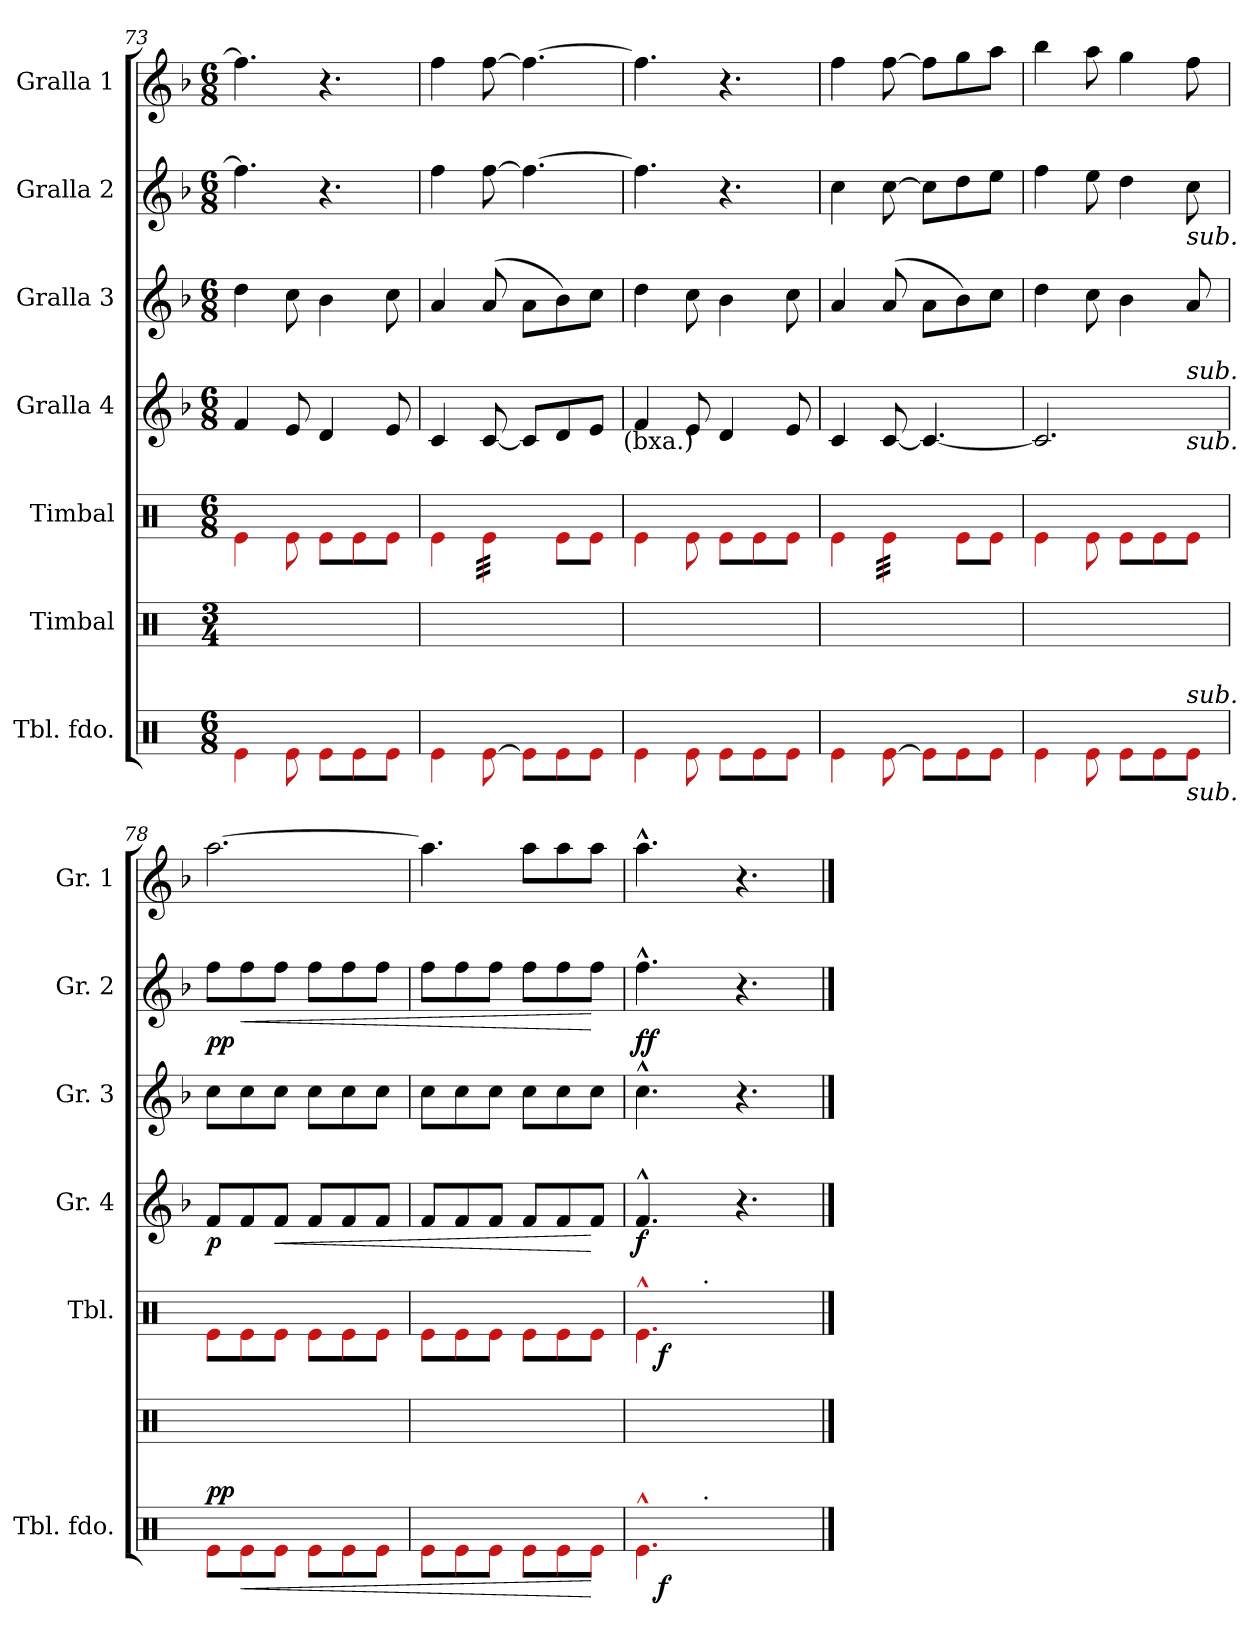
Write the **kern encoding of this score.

**kern	**dynam	**kern	**kern	**dynam	**kern	**dynam	**kern	**dynam	**kern	**dynam	**kern
*part7	*part7	*part6	*part5	*part5	*part4	*part4	*part3	*part3	*part2	*part2	*part1
*staff7	*staff7	*staff6	*staff5	*staff5	*staff4	*staff4	*staff3	*staff3	*staff2	*staff2	*staff1
*I"Tbl. fdo.	*	*I"Timbal	*I"Timbal	*	*I"Gralla 4	*	*I"Gralla 3	*	*I"Gralla 2	*	*I"Gralla 1
*I'Tbl. fdo.	*	*	*I'Tbl.	*	*I'Gr. 4	*	*I'Gr. 3	*	*I'Gr. 2	*	*I'Gr. 1
*clefX	*	*clefX	*clefX	*	*clefG2	*	*clefG2	*	*clefG2	*	*clefG2
*k[]	*	*k[]	*k[]	*	*k[b-]	*	*k[b-]	*	*k[b-]	*	*k[b-]
*	*	*	*	*	*F:	*	*F:	*	*F:	*	*F:
*M6/8	*	*M3/4	*M6/8	*	*M6/8	*	*M6/8	*	*M6/8	*	*M6/8
=73	=73	=73	=73	=73	=73	=73	=73	=73	=73	=73	=73
4e\	.	2.ryy	4e\	.	4f/	.	4dd\	.	4.ff\]	.	4.ff\]
8e\	.	.	8e\	.	8e/	.	8cc\	.	.	.	.
8e\L	.	.	8e\L	.	4d/	.	4b-\	.	4.r	.	4.r
8e\	.	.	8e\	.	.	.	.	.	.	.	.
8e\J	.	.	8e\J	.	8e/	.	8cc\	.	.	.	.
!!LO:LB:g=z
=74	=74	=74	=74	=74	=74	=74	=74	=74	=74	=74	=74
4e\	.	2.ryy	4e\	.	4c/	.	4a/	.	4ff\	.	4ff\
*	*	*	*tremolo	*	*	*	*	*	*	*	*
[8e\	.	.	32e\LLL	.	[8c/	.	(>8a/	.	[8ff\	.	[8ff\
.	.	.	32e\	.	.	.	.	.	.	.	.
.	.	.	32e\	.	.	.	.	.	.	.	.
.	.	.	32e\	.	.	.	.	.	.	.	.
8e\L]	.	.	32e\	.	8c/L]	.	8a\L	.	4.ff\_	.	4.ff\_
.	.	.	32e\	.	.	.	.	.	.	.	.
.	.	.	32e\	.	.	.	.	.	.	.	.
.	.	.	32e\JJJ	.	.	.	.	.	.	.	.
*	*	*	*Xtremolo	*	*	*	*	*	*	*	*
8e\	.	.	8e\L	.	8d/	.	8b-\)	.	.	.	.
8e\J	.	.	8e\J	.	8e/J	.	8cc\J	.	.	.	.
!	!	!	!	!	!LO:TX:b:t=(bxa.)	!	!	!	!	!	!
=75	=75	=75	=75	=75	=75	=75	=75	=75	=75	=75	=75
4e\	.	2.ryy	4e\	.	4f/	.	4dd\	.	4.ff\]	.	4.ff\]
8e\	.	.	8e\	.	8e/	.	8cc\	.	.	.	.
8e\L	.	.	8e\L	.	4d/	.	4b-\	.	4.r	.	4.r
8e\	.	.	8e\	.	.	.	.	.	.	.	.
8e\J	.	.	8e\J	.	8e/	.	8cc\	.	.	.	.
=76	=76	=76	=76	=76	=76	=76	=76	=76	=76	=76	=76
4e\	.	2.ryy	4e\	.	4c/	.	4a/	.	4cc\	.	4ff\
*	*	*	*tremolo	*	*	*	*	*	*	*	*
[8e\	.	.	32e\LLL	.	[8c/	.	(>8a/	.	[8cc\	.	[8ff\
.	.	.	32e\	.	.	.	.	.	.	.	.
.	.	.	32e\	.	.	.	.	.	.	.	.
.	.	.	32e\	.	.	.	.	.	.	.	.
8e\L]	.	.	32e\	.	4.c/_	.	8a\L	.	8cc\L]	.	8ff\L]
.	.	.	32e\	.	.	.	.	.	.	.	.
.	.	.	32e\	.	.	.	.	.	.	.	.
.	.	.	32e\JJJ	.	.	.	.	.	.	.	.
*	*	*	*Xtremolo	*	*	*	*	*	*	*	*
8e\	.	.	8e\L	.	.	.	8b-\)	.	8dd\	.	8gg\
8e\J	.	.	8e\J	.	.	.	8cc\J	.	8ee\J	.	8aa\J
=77	=77	=77	=77	=77	=77	=77	=77	=77	=77	=77	=77
*	*	*	*	*	*^	*	*	*	*	*	*
4e\	.	2.ryy	4e\	.	2.c/]	2ryy	.	4dd\	.	4ff\	.	4bb-\
8e\	.	.	8e\	.	.	.	.	8cc\	.	8ee\	.	8aa\
8e\L	.	.	8e\L	.	.	.	.	4b-\	.	4dd\	.	4gg\
8e\	.	.	8e\	.	.	8ryy	.	.	.	.	.	.
!	!	!	!	!	!	!	!	!	!	!LO:TX:b:i:t=sub.	!	!
!	!	!	!	!	!	!LO:TX:b:i:t=sub.	!	!	!	!	!	!
!	!	!	!	!	!	!LO:TX:a:i:t=sub.	!	!	!	!	!	!
!LO:TX:b:i:t=sub.	!	!	!	!	!	!	!	!	!	!	!	!
!LO:TX:a:i:t=sub.	!	!	!	!	!	!	!	!	!	!	!	!
8e\J	.	.	8e\J	.	.	8ryy	.	8a/	.	8cc\	.	8ff\
=78	=78	=78	=78	=78	=78	=78	=78	=78	=78	=78	=78	=78
!	!LO:DY:b	!	!	!	!	!	!	!	!	!	!	!
!	!LO:DY:n=1:a	!	!	!	!	!	!LO:DY:b	!	!LO:DY:a	!	!	!
!	!	!	!	!	!	!	!	!	!LO:DY:n=1:b	!	!	!
*	*	*	*	*	*v	*v	*	*	*	*	*	*
8e\L	p p	2.ryy	8e\L	.	8f/L	p	8cc\L	p p	8ff\L	.	[2.aa\
!	!LO:HP:b	!	!	!	!	!	!	!	!	!LO:HP:b	!
8e\	<	.	8e\	.	8f/	.	8cc\	.	8ff\	<	.
!	!	!	!	!	!	!LO:HP:b	!	!	!	!	!
8e\J	.	.	8e\J	.	8f/J	<	8cc\J	.	8ff\J	.	.
8e\L	.	.	8e\L	.	8f/L	.	8cc\L	.	8ff\L	.	.
8e\	.	.	8e\	.	8f/	.	8cc\	.	8ff\	.	.
8e\J	.	.	8e\J	.	8f/J	.	8cc\J	.	8ff\J	.	.
=79	=79	=79	=79	=79	=79	=79	=79	=79	=79	=79	=79
8e\L	.	2.ryy	8e\L	.	8f/L	.	8cc\L	.	8ff\L	.	4.aa\]
8e\	.	.	8e\	.	8f/	.	8cc\	.	8ff\	.	.
8e\J	.	.	8e\J	.	8f/J	.	8cc\J	.	8ff\J	.	.
8e\L	.	.	8e\L	.	8f/L	.	8cc\L	.	8ff\L	.	8aa\L
8e\	.	.	8e\	.	8f/	.	8cc\	.	8ff\	.	8aa\
8e\J	[	.	8e\J	.	8f/J	[	8cc\J	.	8ff\J	[	8aa\J
=80	=80	=80	=80	=80	=80	=80	=80	=80	=80	=80	=80
!	!	!	!	!	!	!LO:DY:b	!	!LO:DY:a	!	!	!
!	!	!	!	!	!	!	!	!LO:DY:n=1:b	!	!	!
*^	*	*	*^	*	*	*	*	*	*	*	*
*	*^	*	*	*	*^	*	*	*	*	*	*	*	*
4.e^^\	16ryy	4ryy	.	2.ryy	4.e^^\	16ryy	4ryy	.	4.f^^/	f	4.cc^^\	f f	4.ff^^\	.	4.aa^^\
!	!	!	!LO:DY:b	!	!	!	!	!LO:DY:b	!	!	!	!	!	!	!
.	2ryy	.	f	.	.	2ryy	.	f	.	.	.	.	.	.	.
!	!	!	!	!	!	!	!LO:TX:a:t=.	!	!	!	!	!	!	!	!
!	!	!LO:TX:a:t=.	!	!	!	!	!	!	!	!	!	!	!	!	!
.	.	2ryy	.	.	.	.	2ryy	.	.	.	.	.	.	.	.
4.ryy	.	.	.	.	4.ryy	.	.	.	4.r	.	4.r	.	4.r	.	4.r
.	8.ryy	.	.	.	.	8.ryy	.	.	.	.	.	.	.	.	.
*v	*v	*v	*	*	*v	*v	*v	*	*	*	*	*	*	*	*
==	==	==	==	==	==	==	==	==	==	==	==
*-	*-	*-	*-	*-	*-	*-	*-	*-	*-	*-	*-
